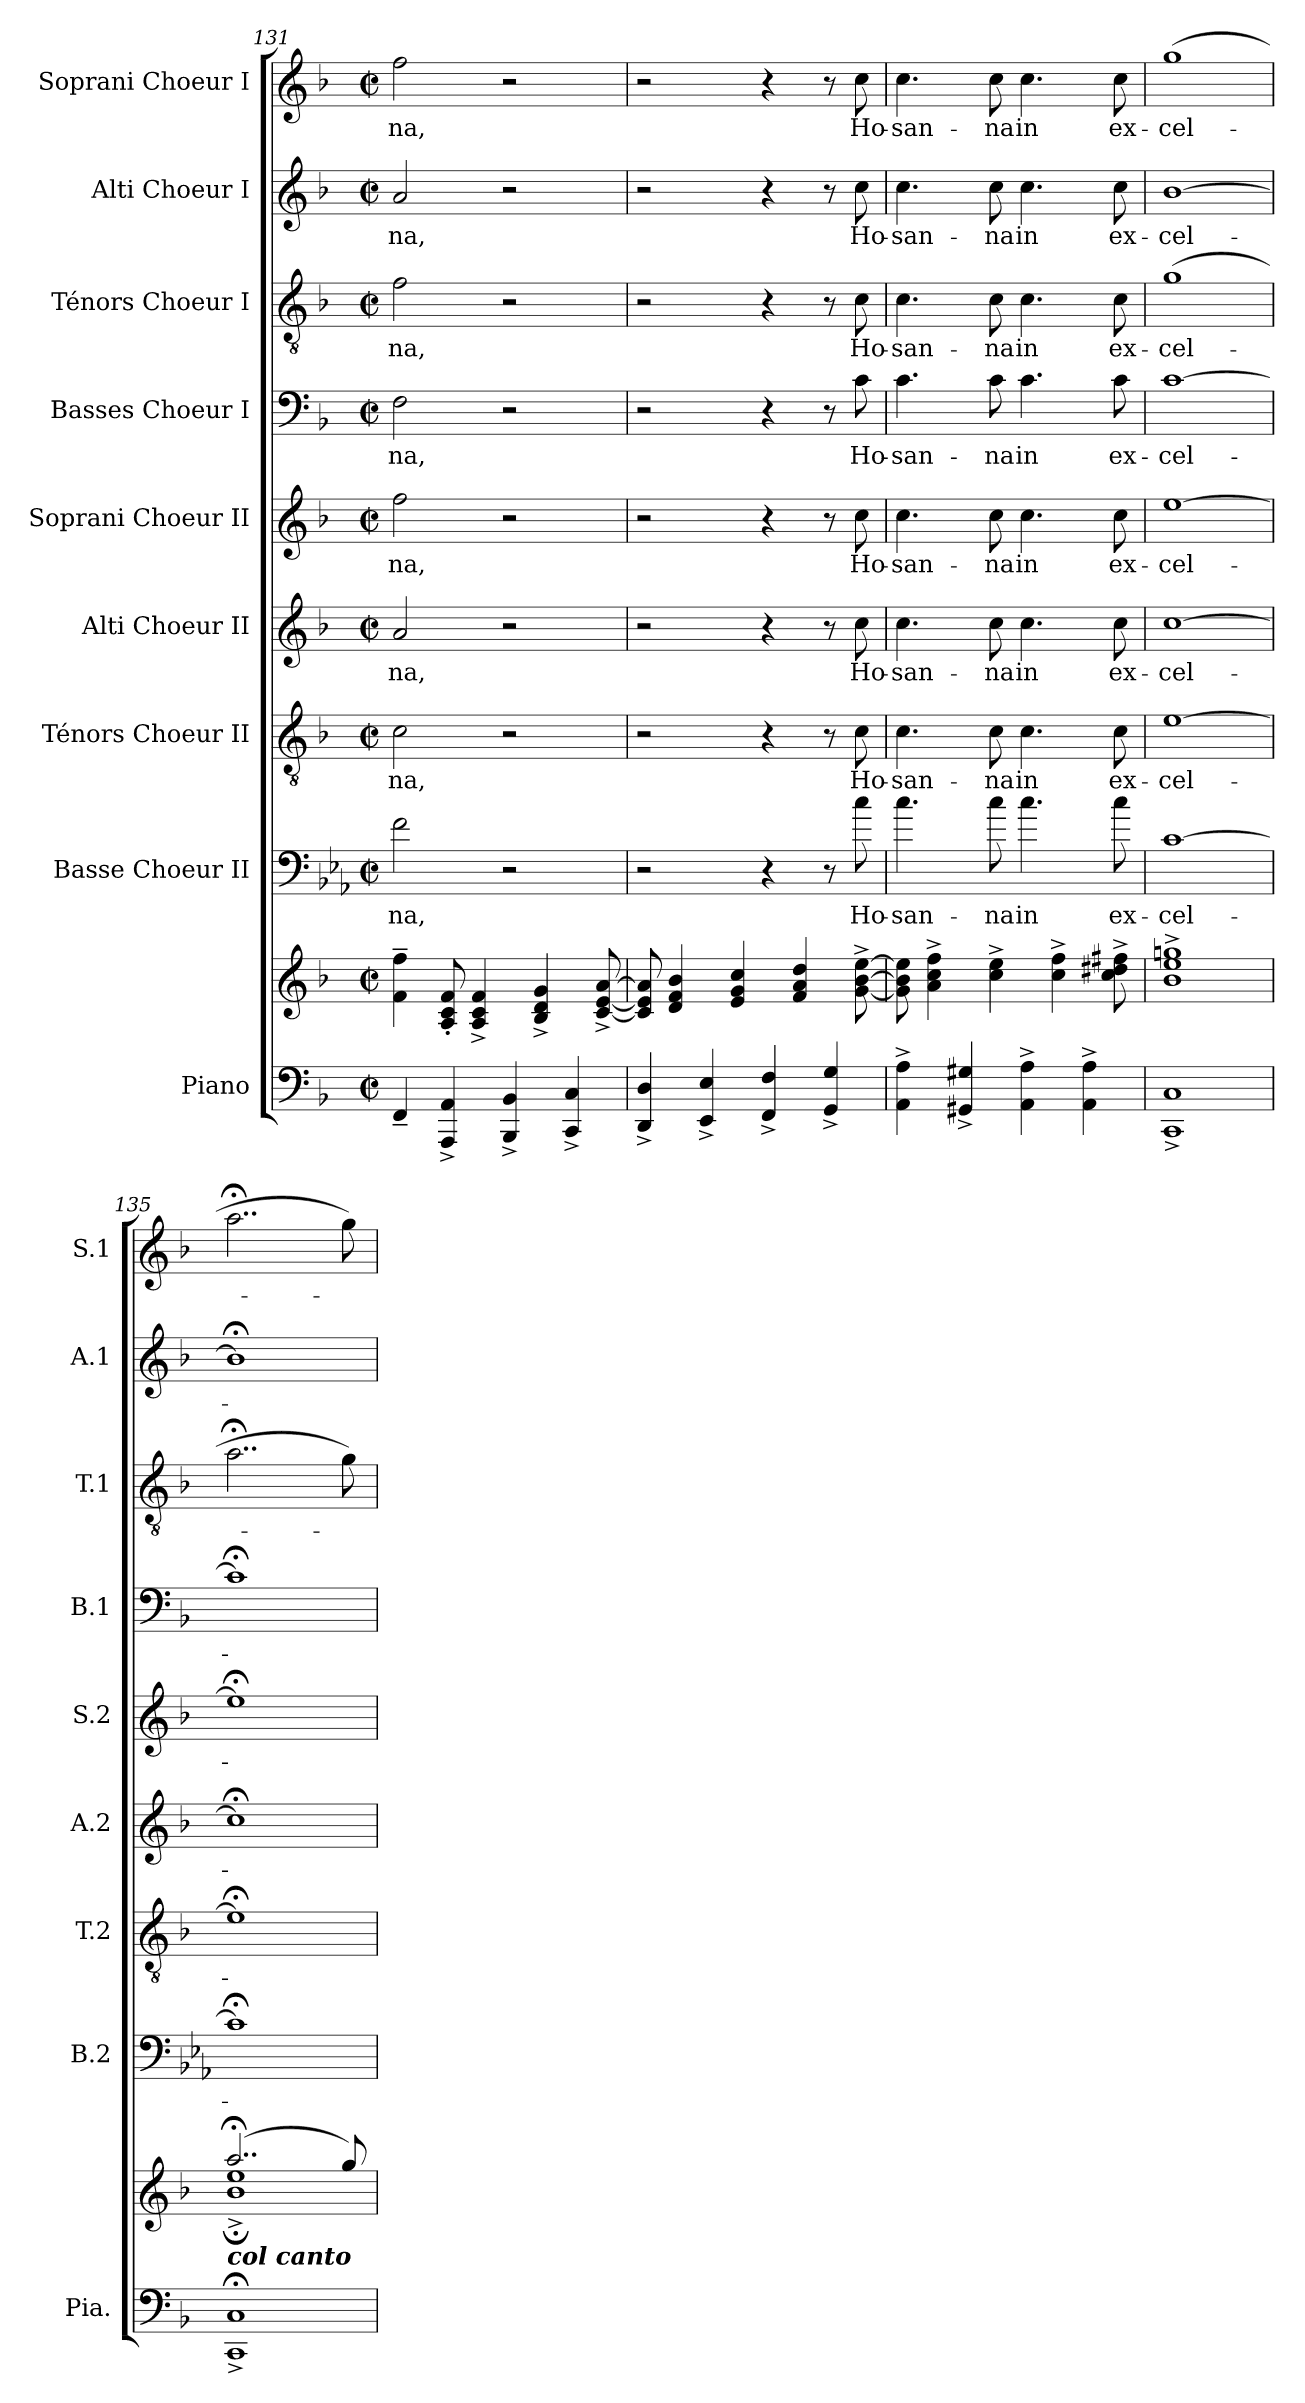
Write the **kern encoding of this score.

**kern	**kern	**kern	**text	**kern	**text	**kern	**text	**kern	**text	**kern	**text	**kern	**text	**kern	**text	**kern	**text
*part9	*part9	*part8	*part8	*part7	*part7	*part6	*part6	*part5	*part5	*part4	*part4	*part3	*part3	*part2	*part2	*part1	*part1
*staff10	*staff9	*staff8	*staff8	*staff7	*staff7	*staff6	*staff6	*staff5	*staff5	*staff4	*staff4	*staff3	*staff3	*staff2	*staff2	*staff1	*staff1
*I"Piano	*	*I"Basse Choeur II	*	*I"Ténors Choeur II	*	*I"Alti Choeur II	*	*I"Soprani Choeur II	*	*I"Basses Choeur I	*	*I"Ténors Choeur I	*	*I"Alti Choeur I	*	*I"Soprani Choeur I	*
*I'Pia.	*	*I'B.2	*	*I'T.2	*	*I'A.2	*	*I'S.2	*	*I'B.1	*	*I'T.1	*	*I'A.1	*	*I'S.1	*
*clefF4	*clefG2	*clefF4	*	*clefGv2	*	*clefG2	*	*clefG2	*	*clefF4	*	*clefGv2	*	*clefG2	*	*clefG2	*
*	*	*ITrd8c14	*	*	*	*	*	*	*	*	*	*	*	*	*	*	*
*k[b-]	*k[b-]	*k[b-e-a-]	*	*k[b-]	*	*k[b-]	*	*k[b-]	*	*k[b-]	*	*k[b-]	*	*k[b-]	*	*k[b-]	*
*M2/2	*M2/2	*M2/2	*	*M2/2	*	*M2/2	*	*M2/2	*	*M2/2	*	*M2/2	*	*M2/2	*	*M2/2	*
*met(c|)	*met(c|)	*met(c|)	*	*met(c|)	*	*met(c|)	*	*met(c|)	*	*met(c|)	*	*met(c|)	*	*met(c|)	*	*met(c|)	*
=131	=131	=131	=131	=131	=131	=131	=131	=131	=131	=131	=131	=131	=131	=131	=131	=131	=131
4FF~/	4f\~ 4ff\~	2Fi\	-na,	2c\	-na,	2a/	-na,	2ff\	-na,	2Fi\	-na,	2f\	-na,	2a/	-na,	2ff\	-na,
4AAA/^ 4AA/^	8A/' 8c/' 8f/'	.	.	.	.	.	.	.	.	.	.	.	.	.	.	.	.
.	4A/^ 4c/^ 4f/^	.	.	.	.	.	.	.	.	.	.	.	.	.	.	.	.
4BBB-/^ 4BB-/^	.	2r	.	2r	.	2r	.	2r	.	2r	.	2r	.	2r	.	2r	.
.	4B-/^ 4d/^ 4g/^	.	.	.	.	.	.	.	.	.	.	.	.	.	.	.	.
4CC/^ 4C/^	.	.	.	.	.	.	.	.	.	.	.	.	.	.	.	.	.
.	[8c/^ [8e/^ [8a/^	.	.	.	.	.	.	.	.	.	.	.	.	.	.	.	.
!!LO:PB:g=z
=132	=132	=132	=132	=132	=132	=132	=132	=132	=132	=132	=132	=132	=132	=132	=132	=132	=132
4DD/^ 4D/^	8c/] 8e/] 8a/]	2r	.	2r	.	2r	.	2r	.	2r	.	2r	.	2r	.	2r	.
.	4d/ 4f/ 4b-/	.	.	.	.	.	.	.	.	.	.	.	.	.	.	.	.
4EE/^ 4E/^	.	.	.	.	.	.	.	.	.	.	.	.	.	.	.	.	.
.	4e/ 4g/ 4cc/	.	.	.	.	.	.	.	.	.	.	.	.	.	.	.	.
4FF/^ 4F/^	.	4r	.	4r	.	4r	.	4r	.	4r	.	4r	.	4r	.	4r	.
.	4f/ 4a/ 4dd/	.	.	.	.	.	.	.	.	.	.	.	.	.	.	.	.
4GG/^ 4G/^	.	8r	.	8r	.	8r	.	8r	.	8r	.	8r	.	8r	.	8r	.
.	[8g\^ [8b-\^ [8ee\^	8ci\	Ho-	8c\	Ho-	8cc\	Ho-	8cc\	Ho-	8ci\	Ho-	8c\	Ho-	8cc\	Ho-	8cc\	Ho-
=133	=133	=133	=133	=133	=133	=133	=133	=133	=133	=133	=133	=133	=133	=133	=133	=133	=133
4AA\^ 4A\^	8g\] 8b-\] 8ee\]	4.ci\	-san-	4.c\	-san-	4.cc\	-san-	4.cc\	-san-	4.ci\	-san-	4.c\	-san-	4.cc\	-san-	4.cc\	-san-
.	4a\^ 4cc\^ 4ff\^	.	.	.	.	.	.	.	.	.	.	.	.	.	.	.	.
4GG#X/^ 4G#X/^	.	.	.	.	.	.	.	.	.	.	.	.	.	.	.	.	.
.	4cc\^ 4ee\^	8ci\	-na	8c\	-na	8cc\	-na	8cc\	-na	8ci\	-na	8c\	-na	8cc\	-na	8cc\	-na
4AA\^ 4A\^	.	4.ci\	in	4.c\	in	4.cc\	in	4.cc\	in	4.ci\	in	4.c\	in	4.cc\	in	4.cc\	in
.	4cc\^ 4ff\^	.	.	.	.	.	.	.	.	.	.	.	.	.	.	.	.
4AA\^ 4A\^	.	.	.	.	.	.	.	.	.	.	.	.	.	.	.	.	.
.	8cc\^ 8dd#X\^ 8ff#X\^	8ci\	ex-	8c\	ex-	8cc\	ex-	8cc\	ex-	8ci\	ex-	8c\	ex-	8cc\	ex-	8cc\	ex-
=134	=134	=134	=134	=134	=134	=134	=134	=134	=134	=134	=134	=134	=134	=134	=134	=134	=134
1CC^ 1C^	1b-^ 1ee^ 1ggn^	[1Ci	-cel-	[1e	-cel-	[1cc	-cel-	[1ee	-cel-	[1ci	-cel-	(1g	-cel-	[1b-	-cel-	(1gg	-cel-
=135	=135	=135	=135	=135	=135	=135	=135	=135	=135	=135	=135	=135	=135	=135	=135	=135	=135
*	*^	*	*	*	*	*	*	*	*	*	*	*	*	*	*	*	*
!LO:TX:a:Bi:t=col canto	!	!	!	!	!	!	!	!	!	!	!	!	!	!	!	!	!	!
1CC;<^ 1C;<^	(2..aa;</	1b-;^ 1ee;^	1C;<i]	.	1e;<]	.	1cc;<]	.	1ee;<]	.	1c;<i]	.	2..a;<\	.	1b-;<]	.	2..aa;<\	.
.	8gg/)	.	.	.	.	.	.	.	.	.	.	.	8g\)	.	.	.	8gg\)	.
*	*v	*v	*	*	*	*	*	*	*	*	*	*	*	*	*	*	*	*
=	=	=	=	=	=	=	=	=	=	=	=	=	=	=	=	=	=
*-	*-	*-	*-	*-	*-	*-	*-	*-	*-	*-	*-	*-	*-	*-	*-	*-	*-
